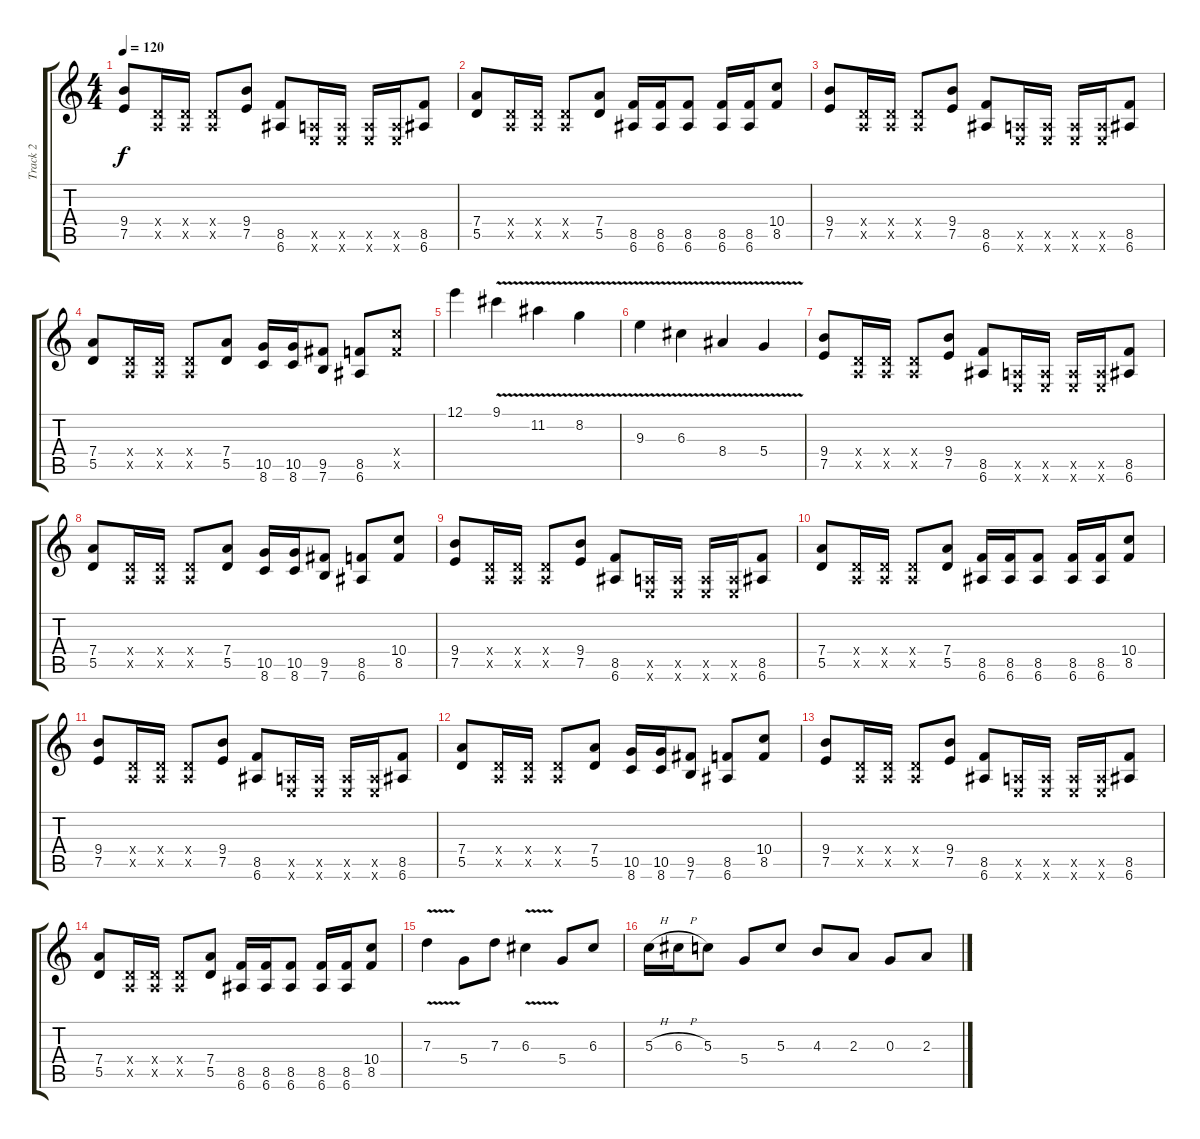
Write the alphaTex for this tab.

\track ("Track 2" "Track 2") {instrument acousticguitarsteel}
\staff {score tabs}
\tuning (E4 B3 G3 D3 A2 E2) {hide}
\ts (4 4)
\tempo 120
\clef g2
\ks c
(9.4 7.5).8{dy f} (0.4{x} 0.5{x}).16 (0.4{x} 0.5{x}).16 (0.4{x} 0.5{x}).8 (9.4 7.5).8 (8.5 6.6).8 (0.5{x} 0.6{x}).16 (0.5{x} 0.6{x}).16 (0.5{x} 0.6{x}).16 (0.5{x} 0.6{x}).16 (8.5 6.6).8 |
(7.4 5.5).8 (0.4{x} 0.5{x}).16 (0.4{x} 0.5{x}).16 (0.4{x} 0.5{x}).8 (7.4 5.5).8 (8.5 6.6).16 (8.5 6.6).16 (8.5 6.6).8 (8.5 6.6).16 (8.5 6.6).16 (10.4 8.5).8 |
(9.4 7.5).8 (0.4{x} 0.5{x}).16 (0.4{x} 0.5{x}).16 (0.4{x} 0.5{x}).8 (9.4 7.5).8 (8.5 6.6).8 (0.5{x} 0.6{x}).16 (0.5{x} 0.6{x}).16 (0.5{x} 0.6{x}).16 (0.5{x} 0.6{x}).16 (8.5 6.6).8 |
(7.4 5.5).8 (0.4{x} 0.5{x}).16 (0.4{x} 0.5{x}).16 (0.4{x} 0.5{x}).8 (7.4 5.5).8 (10.5 8.6).16 (10.5 8.6).16 (9.5 7.6).8 (8.5 6.6).8 (10.4{x} 8.5{x}).8 |
12.1.4 9.1{v}.4 11.2{v}.4 8.2{v}.4 |
9.3{v}.4 6.3{v}.4 8.4{v}.4 5.4{v}.4 |
(9.4 7.5).8 (0.4{x} 0.5{x}).16 (0.4{x} 0.5{x}).16 (0.4{x} 0.5{x}).8 (9.4 7.5).8 (8.5 6.6).8 (0.5{x} 0.6{x}).16 (0.5{x} 0.6{x}).16 (0.5{x} 0.6{x}).16 (0.5{x} 0.6{x}).16 (8.5 6.6).8 |
(7.4 5.5).8 (0.4{x} 0.5{x}).16 (0.4{x} 0.5{x}).16 (0.4{x} 0.5{x}).8 (7.4 5.5).8 (10.5 8.6).16 (10.5 8.6).16 (9.5 7.6).8 (8.5 6.6).8 (10.4 8.5).8 |
(9.4 7.5).8 (0.4{x} 0.5{x}).16 (0.4{x} 0.5{x}).16 (0.4{x} 0.5{x}).8 (9.4 7.5).8 (8.5 6.6).8 (0.5{x} 0.6{x}).16 (0.5{x} 0.6{x}).16 (0.5{x} 0.6{x}).16 (0.5{x} 0.6{x}).16 (8.5 6.6).8 |
(7.4 5.5).8 (0.4{x} 0.5{x}).16 (0.4{x} 0.5{x}).16 (0.4{x} 0.5{x}).8 (7.4 5.5).8 (8.5 6.6).16 (8.5 6.6).16 (8.5 6.6).8 (8.5 6.6).16 (8.5 6.6).16 (10.4 8.5).8 |
(9.4 7.5).8 (0.4{x} 0.5{x}).16 (0.4{x} 0.5{x}).16 (0.4{x} 0.5{x}).8 (9.4 7.5).8 (8.5 6.6).8 (0.5{x} 0.6{x}).16 (0.5{x} 0.6{x}).16 (0.5{x} 0.6{x}).16 (0.5{x} 0.6{x}).16 (8.5 6.6).8 |
(7.4 5.5).8 (0.4{x} 0.5{x}).16 (0.4{x} 0.5{x}).16 (0.4{x} 0.5{x}).8 (7.4 5.5).8 (10.5 8.6).16 (10.5 8.6).16 (9.5 7.6).8 (8.5 6.6).8 (10.4 8.5).8 |
(9.4 7.5).8 (0.4{x} 0.5{x}).16 (0.4{x} 0.5{x}).16 (0.4{x} 0.5{x}).8 (9.4 7.5).8 (8.5 6.6).8 (0.5{x} 0.6{x}).16 (0.5{x} 0.6{x}).16 (0.5{x} 0.6{x}).16 (0.5{x} 0.6{x}).16 (8.5 6.6).8 |
(7.4 5.5).8 (0.4{x} 0.5{x}).16 (0.4{x} 0.5{x}).16 (0.4{x} 0.5{x}).8 (7.4 5.5).8 (8.5 6.6).16 (8.5 6.6).16 (8.5 6.6).8 (8.5 6.6).16 (8.5 6.6).16 (10.4 8.5).8 |
7.3{v}.4 5.4.8 7.3.8 6.3{v}.4 5.4.8 6.3.8 |
5.3{h}.16 6.3{h}.16 5.3.8 5.4.8 5.3.8 4.3.8 2.3.8 0.3.8 2.3.8
